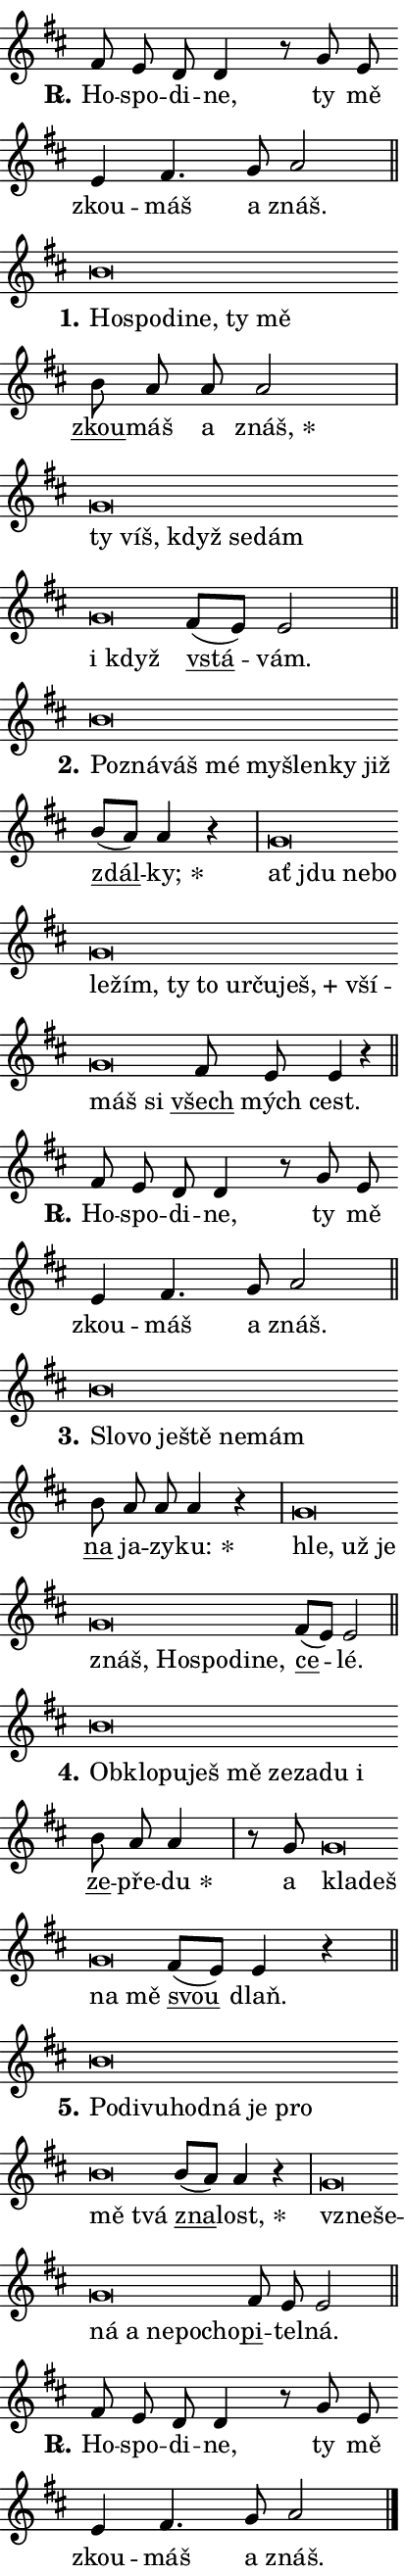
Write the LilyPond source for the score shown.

\version "2.24.0"
\header { tagline = "" }
\paper {
  indent = 0\cm
  top-margin = 0\cm
  right-margin = 0.13\cm % to fit lyric hyphens
  bottom-margin = 0\cm
  left-margin = 0\cm
  paper-width = 7\cm
  page-breaking = #ly:one-page-breaking
  system-system-spacing.basic-distance = #11
  score-system-spacing.basic-distance = #11
  ragged-last = ##f
}


%% Author: Thomas Morley
%% https://lists.gnu.org/archive/html/lilypond-user/2020-05/msg00002.html
#(define (line-position grob)
"Returns position of @var[grob} in current system:
   @code{'start}, if at first time-step
   @code{'end}, if at last time-step
   @code{'middle} otherwise
"
  (let* ((col (ly:item-get-column grob))
         (ln (ly:grob-object col 'left-neighbor))
         (rn (ly:grob-object col 'right-neighbor))
         (col-to-check-left (if (ly:grob? ln) ln col))
         (col-to-check-right (if (ly:grob? rn) rn col))
         (break-dir-left
           (and
             (ly:grob-property col-to-check-left 'non-musical #f)
             (ly:item-break-dir col-to-check-left)))
         (break-dir-right
           (and
             (ly:grob-property col-to-check-right 'non-musical #f)
             (ly:item-break-dir col-to-check-right))))
        (cond ((eqv? 1 break-dir-left) 'start)
              ((eqv? -1 break-dir-right) 'end)
              (else 'middle))))

#(define (tranparent-at-line-position vctor)
  (lambda (grob)
  "Relying on @code{line-position} select the relevant enry from @var{vctor}.
Used to determine transparency,"
    (case (line-position grob)
      ((end) (not (vector-ref vctor 0)))
      ((middle) (not (vector-ref vctor 1)))
      ((start) (not (vector-ref vctor 2))))))

noteHeadBreakVisibility =
#(define-music-function (break-visibility)(vector?)
"Makes @code{NoteHead}s transparent relying on @var{break-visibility}"
#{
  \override NoteHead.transparent =
    #(tranparent-at-line-position break-visibility)
#})

#(define delete-ledgers-for-transparent-note-heads
  (lambda (grob)
    "Reads whether a @code{NoteHead} is transparent.
If so this @code{NoteHead} is removed from @code{'note-heads} from
@var{grob}, which is supposed to be @code{LedgerLineSpanner}.
As a result ledgers are not printed for this @code{NoteHead}"
    (let* ((nhds-array (ly:grob-object grob 'note-heads))
           (nhds-list
             (if (ly:grob-array? nhds-array)
                 (ly:grob-array->list nhds-array)
                 '()))
           ;; Relies on the transparent-property being done before
           ;; Staff.LedgerLineSpanner.after-line-breaking is executed.
           ;; This is fragile ...
           (to-keep
             (remove
               (lambda (nhd)
                 (ly:grob-property nhd 'transparent #f))
               nhds-list)))
      ;; TODO find a better method to iterate over grob-arrays, similiar
      ;; to filter/remove etc for lists
      ;; For now rebuilt from scratch
      (set! (ly:grob-object grob 'note-heads)  '())
      (for-each
        (lambda (nhd)
          (ly:pointer-group-interface::add-grob grob 'note-heads nhd))
        to-keep))))

squashNotes = {
  \override NoteHead.X-extent = #'(-0.2 . 0.2)
  \override NoteHead.Y-extent = #'(-0.75 . 0)
  \override NoteHead.stencil =
    #(lambda (grob)
       (let ((pos (ly:grob-property grob 'staff-position)))
         (begin
           (if (< pos -7) (display "ERROR: Lower brevis then expected\n") (display ""))
           (if (<= pos -6) ly:text-interface::print ly:note-head::print))))
}
unSquashNotes = {
  \revert NoteHead.X-extent
  \revert NoteHead.Y-extent
  \revert NoteHead.stencil
}

hideNotes = \noteHeadBreakVisibility #begin-of-line-visible
unHideNotes = \noteHeadBreakVisibility #all-visible

% work-around for resetting accidentals
% https://lilypond.org/doc/v2.23/Documentation/notation/displaying-rhythms#unmetered-music
cadenzaMeasure = {
  \cadenzaOff
  \partial 1024 s1024
  \cadenzaOn
}

#(define-markup-command (accent layout props text) (markup?)
  "Underline accented syllable"
  (interpret-markup layout props
    #{\markup \override #'(offset . 4.3) \underline { #text }#}))

responsum = \markup \concat {
  "R" \hspace #-1.05 \path #0.1 #'((moveto 0 0.07) (lineto 0.9 0.8)) \hspace #0.05 "."
}

spaceSize = #0.6828661417322834 % exact space size for TeX Gyre Schola

\layout {
  \context {
    \Staff
    \remove "Time_signature_engraver"
    \override LedgerLineSpanner.after-line-breaking = #delete-ledgers-for-transparent-note-heads
  }
  \context {
    \Lyrics {
      \override LyricSpace.minimum-distance = \spaceSize
      \override LyricText.font-name = #"TeX Gyre Schola"
      \override LyricText.font-size = 1
      \override StanzaNumber.font-name = #"TeX Gyre Schola Bold"
      \override StanzaNumber.font-size = 1
    }
  }
  \context {
    \Score 
    \override NoteHead.text =
      #(lambda (grob) 
        (let ((pos (ly:grob-property grob 'staff-position)))
          #{\markup {
            \combine
              \halign #-0.55 \raise #(if (= pos -6) 0 0.5) \override #'(thickness . 2) \draw-line #'(3.2 . 0)
              \musicglyph "noteheads.sM1"
          }#}))
  }
}

% magnetic-lyrics.ily
%
%   written by
%     Jean Abou Samra <jean@abou-samra.fr>
%     Werner Lemberg <wl@gnu.org>
%
%   adapted by
%     Jiri Hon <jiri.hon@gmail.com>
%
% Version 2022-Apr-15

% https://www.mail-archive.com/lilypond-user@gnu.org/msg149350.html

#(define (Left_hyphen_pointer_engraver context)
   "Collect syllable-hyphen-syllable occurrences in lyrics and store
them in properties.  This engraver only looks to the left.  For
example, if the lyrics input is @code{foo -- bar}, it does the
following.

@itemize @bullet
@item
Set the @code{text} property of the @code{LyricHyphen} grob between
@q{foo} and @q{bar} to @code{foo}.

@item
Set the @code{left-hyphen} property of the @code{LyricText} grob with
text @q{foo} to the @code{LyricHyphen} grob between @q{foo} and
@q{bar}.
@end itemize

Use this auxiliary engraver in combination with the
@code{lyric-@/text::@/apply-@/magnetic-@/offset!} hook."
   (let ((hyphen #f)
         (text #f))
     (make-engraver
      (acknowledgers
       ((lyric-syllable-interface engraver grob source-engraver)
        (set! text grob)))
      (end-acknowledgers
       ((lyric-hyphen-interface engraver grob source-engraver)
        ;(when (not (grob::has-interface grob 'lyric-space-interface))
          (set! hyphen grob)));)
      ((stop-translation-timestep engraver)
       (when (and text hyphen)
         (ly:grob-set-object! text 'left-hyphen hyphen))
       (set! text #f)
       (set! hyphen #f)))))

#(define (lyric-text::apply-magnetic-offset! grob)
   "If the space between two syllables is less than the value in
property @code{LyricText@/.details@/.squash-threshold}, move the right
syllable to the left so that it gets concatenated with the left
syllable.

Use this function as a hook for
@code{LyricText@/.after-@/line-@/breaking} if the
@code{Left_@/hyphen_@/pointer_@/engraver} is active."
   (let ((hyphen (ly:grob-object grob 'left-hyphen #f)))
     (when hyphen
       (let ((left-text (ly:spanner-bound hyphen LEFT)))
         (when (grob::has-interface left-text 'lyric-syllable-interface)
           (let* ((common (ly:grob-common-refpoint grob left-text X))
                  (this-x-ext (ly:grob-extent grob common X))
                  (left-x-ext
                   (begin
                     ;; Trigger magnetism for left-text.
                     (ly:grob-property left-text 'after-line-breaking)
                     (ly:grob-extent left-text common X)))
                  ;; `delta` is the gap width between two syllables.
                  (delta (- (interval-start this-x-ext)
                            (interval-end left-x-ext)))
                  (details (ly:grob-property grob 'details))
                  (threshold (assoc-get 'squash-threshold details 0.2)))
             (when (< delta threshold)
               (let* (;; We have to manipulate the input text so that
                      ;; ligatures crossing syllable boundaries are not
                      ;; disabled.  For languages based on the Latin
                      ;; script this is essentially a beautification.
                      ;; However, for non-Western scripts it can be a
                      ;; necessity.
                      (lt (ly:grob-property left-text 'text))
                      (rt (ly:grob-property grob 'text))
                      (is-space (grob::has-interface hyphen 'lyric-space-interface))
                      (space (if is-space " " ""))
                      (extra-delta (if is-space spaceSize 0))
                      ;; Append new syllable.
                      (ltrt-space (if (and (string? lt) (string? rt))
                                (string-append lt space rt)
                                (make-concat-markup (list lt space rt))))
                      ;; Right-align `ltrt` to the right side.
                      (ltrt-space-markup (grob-interpret-markup
                               grob
                               (make-translate-markup
                                (cons (interval-length this-x-ext) 0)
                                (make-right-align-markup ltrt-space)))))
                 (begin
                   ;; Don't print `left-text`.
                   (ly:grob-set-property! left-text 'stencil #f)
                   ;; Set text and stencil (which holds all collected
                   ;; syllables so far) and shift it to the left.
                   (ly:grob-set-property! grob 'text ltrt-space)
                   (ly:grob-set-property! grob 'stencil ltrt-space-markup)
                   (ly:grob-translate-axis! grob (- (- delta extra-delta)) X))))))))))


#(define (lyric-hyphen::displace-bounds-first grob)
   ;; Make very sure this callback isn't triggered too early.
   (let ((left (ly:spanner-bound grob LEFT))
         (right (ly:spanner-bound grob RIGHT)))
     (ly:grob-property left 'after-line-breaking)
     (ly:grob-property right 'after-line-breaking)
     (ly:lyric-hyphen::print grob)))

squashThreshold = #0.4

\layout {
  \context {
    \Lyrics
    \consists #Left_hyphen_pointer_engraver
    \override LyricText.after-line-breaking =
      #lyric-text::apply-magnetic-offset!
    \override LyricHyphen.stencil = #lyric-hyphen::displace-bounds-first
    \override LyricText.details.squash-threshold = \squashThreshold
    \override LyricHyphen.minimum-distance = 0
    \override LyricHyphen.minimum-length = \squashThreshold
  }
}

squashText = \override LyricText.details.squash-threshold = 9999
unSquashText = \override LyricText.details.squash-threshold = \squashThreshold

leftText = \override LyricText.self-alignment-X = #LEFT
unLeftText = \revert LyricText.self-alignment-X

starOffset = #(lambda (grob) 
                (let ((x_offset (ly:self-alignment-interface::aligned-on-x-parent grob)))
                  (if (= x_offset 0) 0 (+ x_offset 1.2))))

star = #(define-music-function (syllable)(string?)
"Append star separator at the end of a syllable"
#{
  \once \override LyricText.X-offset = #starOffset
  \lyricmode { \markup {
    #syllable
    \override #'((font-name . "TeX Gyre Schola Bold")) \hspace #0.2 \lower #0.65 \larger "*"
  } }
#})

starAccent = #(define-music-function (syllable)(string?)
"Append star separator at the end of a syllable and make accent"
#{
  \once \override LyricText.X-offset = #starOffset
  \lyricmode { \markup {
    \accent #syllable
    \override #'((font-name . "TeX Gyre Schola Bold")) \hspace #0.2 \lower #0.65 \larger "*"
  } }
#})

breath = #(define-music-function (syllable)(string?)
"Append breathing indicator at the end of a syllable"
#{
  \lyricmode { \markup { #syllable "+" } }
#})

optionalBreath = #(define-music-function (syllable)(string?)
"Append optional breathing indicator at the end of a syllable"
#{
  \lyricmode { \markup { #syllable "(+)" } }
#})


\score {
    <<
        \new Voice = "melody" { \cadenzaOn \key d \major \relative { fis'8 e d d4 r8 \bar "" g e \bar "" e4 fis4. g8 a2 \cadenzaMeasure \bar "||" \break } }
        \new Lyrics \lyricsto "melody" { \lyricmode { \set stanza = \responsum
Ho -- spo -- di -- ne, ty mě zkou -- máš a znáš. } }
    >>
    \layout {}
}

\score {
    <<
        \new Voice = "melody" { \cadenzaOn \key d \major \relative { \squashNotes b'\breve*1/16 \hideNotes \breve*1/16 \bar "" \breve*1/16 \bar "" \breve*1/16 \bar "" \breve*1/16 \breve*1/16 \bar "" \unHideNotes \unSquashNotes \bar "" b8 a a a2 \cadenzaMeasure \bar "|" \squashNotes g\breve*1/16 \hideNotes \breve*1/16 \bar "" \breve*1/16 \bar "" \breve*1/16 \bar "" \breve*1/16 \bar "" \breve*1/16 \breve*1/16 \bar "" \unHideNotes \unSquashNotes \bar "" fis8[( e)] e2 \cadenzaMeasure \bar "||" \break } }
        \new Lyrics \lyricsto "melody" { \lyricmode { \set stanza = "1."
\leftText Ho -- \squashText spo -- di -- ne, ty mě \unLeftText \unSquashText \markup \accent zkou -- máš a \star znáš, \leftText ty \squashText víš, když se -- dám i když \unLeftText \unSquashText \markup \accent vstá -- vám. } }
    >>
    \layout {}
}

\score {
    <<
        \new Voice = "melody" { \cadenzaOn \key d \major \relative { \squashNotes b'\breve*1/16 \hideNotes \breve*1/16 \bar "" \breve*1/16 \bar "" \breve*1/16 \bar "" \breve*1/16 \bar "" \breve*1/16 \bar "" \breve*1/16 \breve*1/16 \bar "" \unHideNotes \unSquashNotes \bar "" b8[( a)] a4 r \cadenzaMeasure \bar "|" \squashNotes g\breve*1/16 \hideNotes \breve*1/16 \bar "" \breve*1/16 \bar "" \breve*1/16 \bar "" \breve*1/16 \bar "" \breve*1/16 \bar "" \breve*1/16 \bar "" \breve*1/16 \bar "" \breve*1/16 \bar "" \breve*1/16 \bar "" \breve*1/16 \bar "" \breve*1/16 \bar "" \breve*1/16 \breve*1/16 \bar "" \unHideNotes \unSquashNotes \bar "" fis8 e e4 r \cadenzaMeasure \bar "||" \break } }
        \new Lyrics \lyricsto "melody" { \lyricmode { \set stanza = "2."
\leftText Po -- \squashText zná -- váš mé my -- šlen -- ky již \unLeftText \unSquashText \markup \accent zdál -- \star ky; \leftText ať \squashText jdu ne -- bo le -- žím, ty to ur -- ču -- \breath "ješ," vší -- máš si \unLeftText \unSquashText \markup \accent všech mých cest. } }
    >>
    \layout {}
}

\score {
    <<
        \new Voice = "melody" { \cadenzaOn \key d \major \relative { fis'8 e d d4 r8 \bar "" g e \bar "" e4 fis4. g8 a2 \cadenzaMeasure \bar "||" \break } }
        \new Lyrics \lyricsto "melody" { \lyricmode { \set stanza = \responsum
Ho -- spo -- di -- ne, ty mě zkou -- máš a znáš. } }
    >>
    \layout {}
}

\score {
    <<
        \new Voice = "melody" { \cadenzaOn \key d \major \relative { \squashNotes b'\breve*1/16 \hideNotes \breve*1/16 \bar "" \breve*1/16 \bar "" \breve*1/16 \bar "" \breve*1/16 \breve*1/16 \bar "" \unHideNotes \unSquashNotes \bar "" b8 a a a4 r \cadenzaMeasure \bar "|" \squashNotes g\breve*1/16 \hideNotes \breve*1/16 \bar "" \breve*1/16 \bar "" \breve*1/16 \bar "" \breve*1/16 \bar "" \breve*1/16 \bar "" \breve*1/16 \breve*1/16 \bar "" \unHideNotes \unSquashNotes \bar "" fis8[( e)] e2 \cadenzaMeasure \bar "||" \break } }
        \new Lyrics \lyricsto "melody" { \lyricmode { \set stanza = "3."
\leftText Slo -- \squashText vo je -- ště ne -- mám \unLeftText \unSquashText \markup \accent na ja -- zy -- \star ku: \leftText hle, \squashText už je znáš, Ho -- spo -- di -- ne, \unLeftText \unSquashText \markup \accent ce -- lé. } }
    >>
    \layout {}
}

\score {
    <<
        \new Voice = "melody" { \cadenzaOn \key d \major \relative { \squashNotes b'\breve*1/16 \hideNotes \breve*1/16 \bar "" \breve*1/16 \bar "" \breve*1/16 \bar "" \breve*1/16 \bar "" \breve*1/16 \bar "" \breve*1/16 \bar "" \breve*1/16 \breve*1/16 \bar "" \unHideNotes \unSquashNotes \bar "" b8 a a4 \cadenzaMeasure \bar "|" r8 g8 \squashNotes g\breve*1/16 \hideNotes \breve*1/16 \bar "" \breve*1/16 \breve*1/16 \bar "" \unHideNotes \unSquashNotes \bar "" fis8[( e)] e4 r \cadenzaMeasure \bar "||" \break } }
        \new Lyrics \lyricsto "melody" { \lyricmode { \set stanza = "4."
\leftText Ob -- \squashText klo -- pu -- ješ mě ze -- za -- du i \unLeftText \unSquashText \markup \accent ze -- pře -- \star du a \leftText kla -- \squashText deš na mě \unLeftText \unSquashText \markup \accent svou dlaň. } }
    >>
    \layout {}
}

\score {
    <<
        \new Voice = "melody" { \cadenzaOn \key d \major \relative { \squashNotes b'\breve*1/16 \hideNotes \breve*1/16 \bar "" \breve*1/16 \bar "" \breve*1/16 \bar "" \breve*1/16 \bar "" \breve*1/16 \bar "" \breve*1/16 \bar "" \breve*1/16 \breve*1/16 \bar "" \unHideNotes \unSquashNotes \bar "" b8[( a)] a4 r \cadenzaMeasure \bar "|" \squashNotes g\breve*1/16 \hideNotes \breve*1/16 \bar "" \breve*1/16 \bar "" \breve*1/16 \bar "" \breve*1/16 \bar "" \breve*1/16 \breve*1/16 \bar "" \unHideNotes \unSquashNotes \bar "" fis8 e e2 \cadenzaMeasure \bar "||" \break } }
        \new Lyrics \lyricsto "melody" { \lyricmode { \set stanza = "5."
\leftText Po -- \squashText di -- vu -- hod -- ná je pro mě tvá \unLeftText \unSquashText \markup \accent zna -- \star lost, \leftText vzne -- \squashText še -- ná a ne -- po -- cho -- \unLeftText \unSquashText \markup \accent pi -- tel -- ná. } }
    >>
    \layout {}
}

\score {
    <<
        \new Voice = "melody" { \cadenzaOn \key d \major \relative { fis'8 e d d4 r8 \bar "" g e \bar "" e4 fis4. g8 a2 \cadenzaMeasure \bar "||" \break } \bar "|." }
        \new Lyrics \lyricsto "melody" { \lyricmode { \set stanza = \responsum
Ho -- spo -- di -- ne, ty mě zkou -- máš a znáš. } }
    >>
    \layout {}
}
